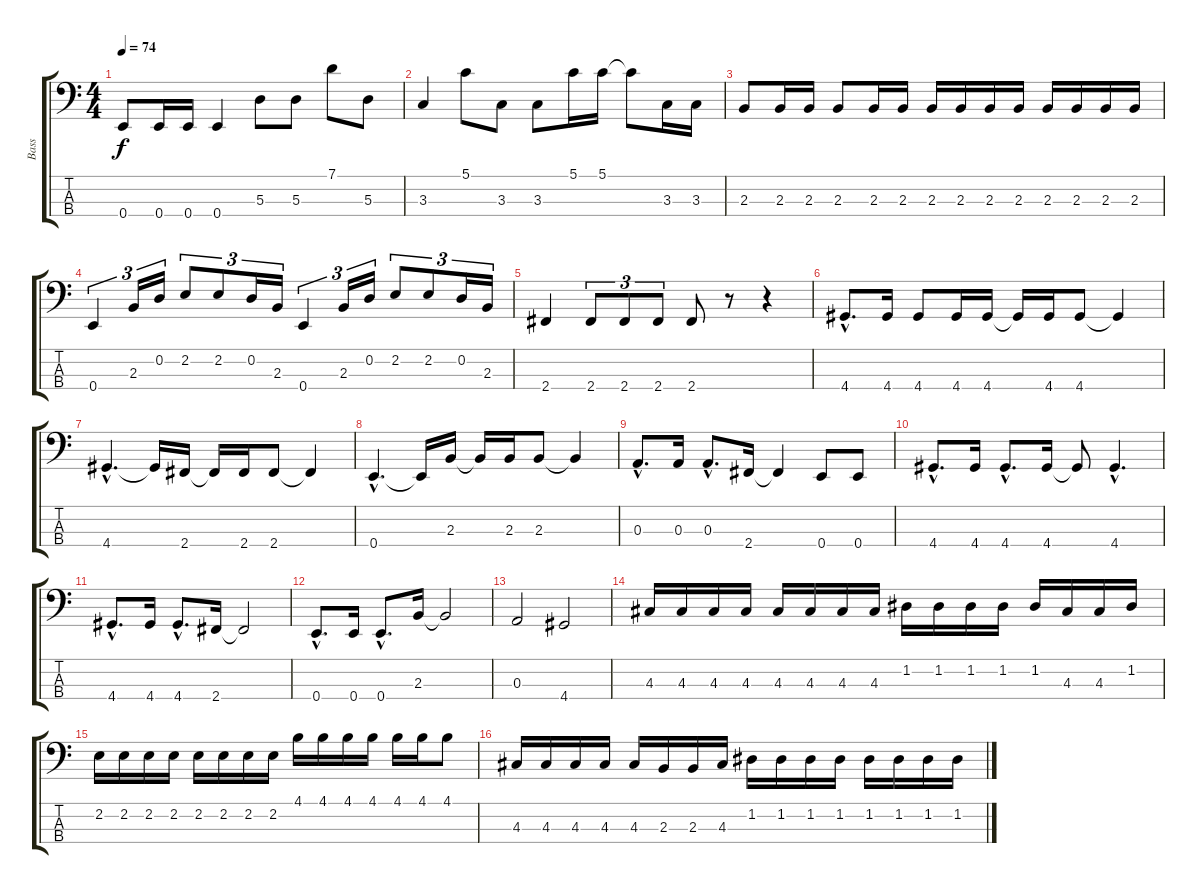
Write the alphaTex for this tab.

\track ("Bass" "Bass") {instrument electricbassfinger}
\staff {score tabs}
\tuning (G2 D2 A1 E1) {hide}
\ts (4 4)
\tempo 74
\clef f4
\ks c
0.4.8{dy f} 0.4.16 0.4.16 0.4.4 5.3.8 5.3.8 7.1.8 5.3.8 |
3.3.4 5.1.8 3.3.8 3.3.8 5.1.16 5.1.16 5.1{t}.8 3.3.16 3.3.16 |
2.3.8 2.3.16 2.3.16 2.3.8 2.3.16 2.3.16 2.3.16 2.3.16 2.3.16 2.3.16 2.3.16 2.3.16 2.3.16 2.3.16 |
0.4.4{tu (3 2)} 2.3.16{tu (3 2)} 0.2.16{tu (3 2)} 2.2.8{tu (3 2)} 2.2.8{tu (3 2)} 0.2.16{tu (3 2)} 2.3.16{tu (3 2)} 0.4.4{tu (3 2)} 2.3.16{tu (3 2)} 0.2.16{tu (3 2)} 2.2.8{tu (3 2)} 2.2.8{tu (3 2)} 0.2.16{tu (3 2)} 2.3.16{tu (3 2)} |
2.4.4 2.4.8{tu (3 2)} 2.4.8{tu (3 2)} 2.4.8{tu (3 2)} 2.4.8 r.8 r.4 |
4.4{hac}.8{d} 4.4.16 4.4.8 4.4.16 4.4.16 4.4{t}.16 4.4.16 4.4.8 4.4{t}.4 |
4.4{hac}.4{d} 4.4{t}.16 2.4.16 2.4{t}.16 2.4.16 2.4.8 2.4{t}.4 |
0.4{hac}.4{d} 0.4{t}.16 2.3.16 2.3{t}.16 2.3.16 2.3.8 2.3{t}.4 |
0.3{hac}.8{d} 0.3.16 0.3{hac}.8{d} 2.4.16 2.4{t}.4 0.4.8 0.4.8 |
4.4{hac}.8{d} 4.4.16 4.4{hac}.8{d} 4.4.16 4.4{t}.8 4.4{hac}.4{d} |
4.4{hac}.8{d} 4.4.16 4.4{hac}.8{d} 2.4.16 2.4{t}.2 |
0.4{hac}.8{d} 0.4.16 0.4{hac}.8{d} 2.3.16 2.3{t}.2 |
0.3.2 4.4.2 |
4.3.16 4.3.16 4.3.16 4.3.16 4.3.16 4.3.16 4.3.16 4.3.16 1.2.16 1.2.16 1.2.16 1.2.16 1.2.16 4.3.16 4.3.16 1.2.16 |
2.2.16 2.2.16 2.2.16 2.2.16 2.2.16 2.2.16 2.2.16 2.2.16 4.1.16 4.1.16 4.1.16 4.1.16 4.1.16 4.1.16 4.1.8 |
4.3.16 4.3.16 4.3.16 4.3.16 4.3.16 2.3.16 2.3.16 4.3.16 1.2.16 1.2.16 1.2.16 1.2.16 1.2.16 1.2.16 1.2.16 1.2.16
